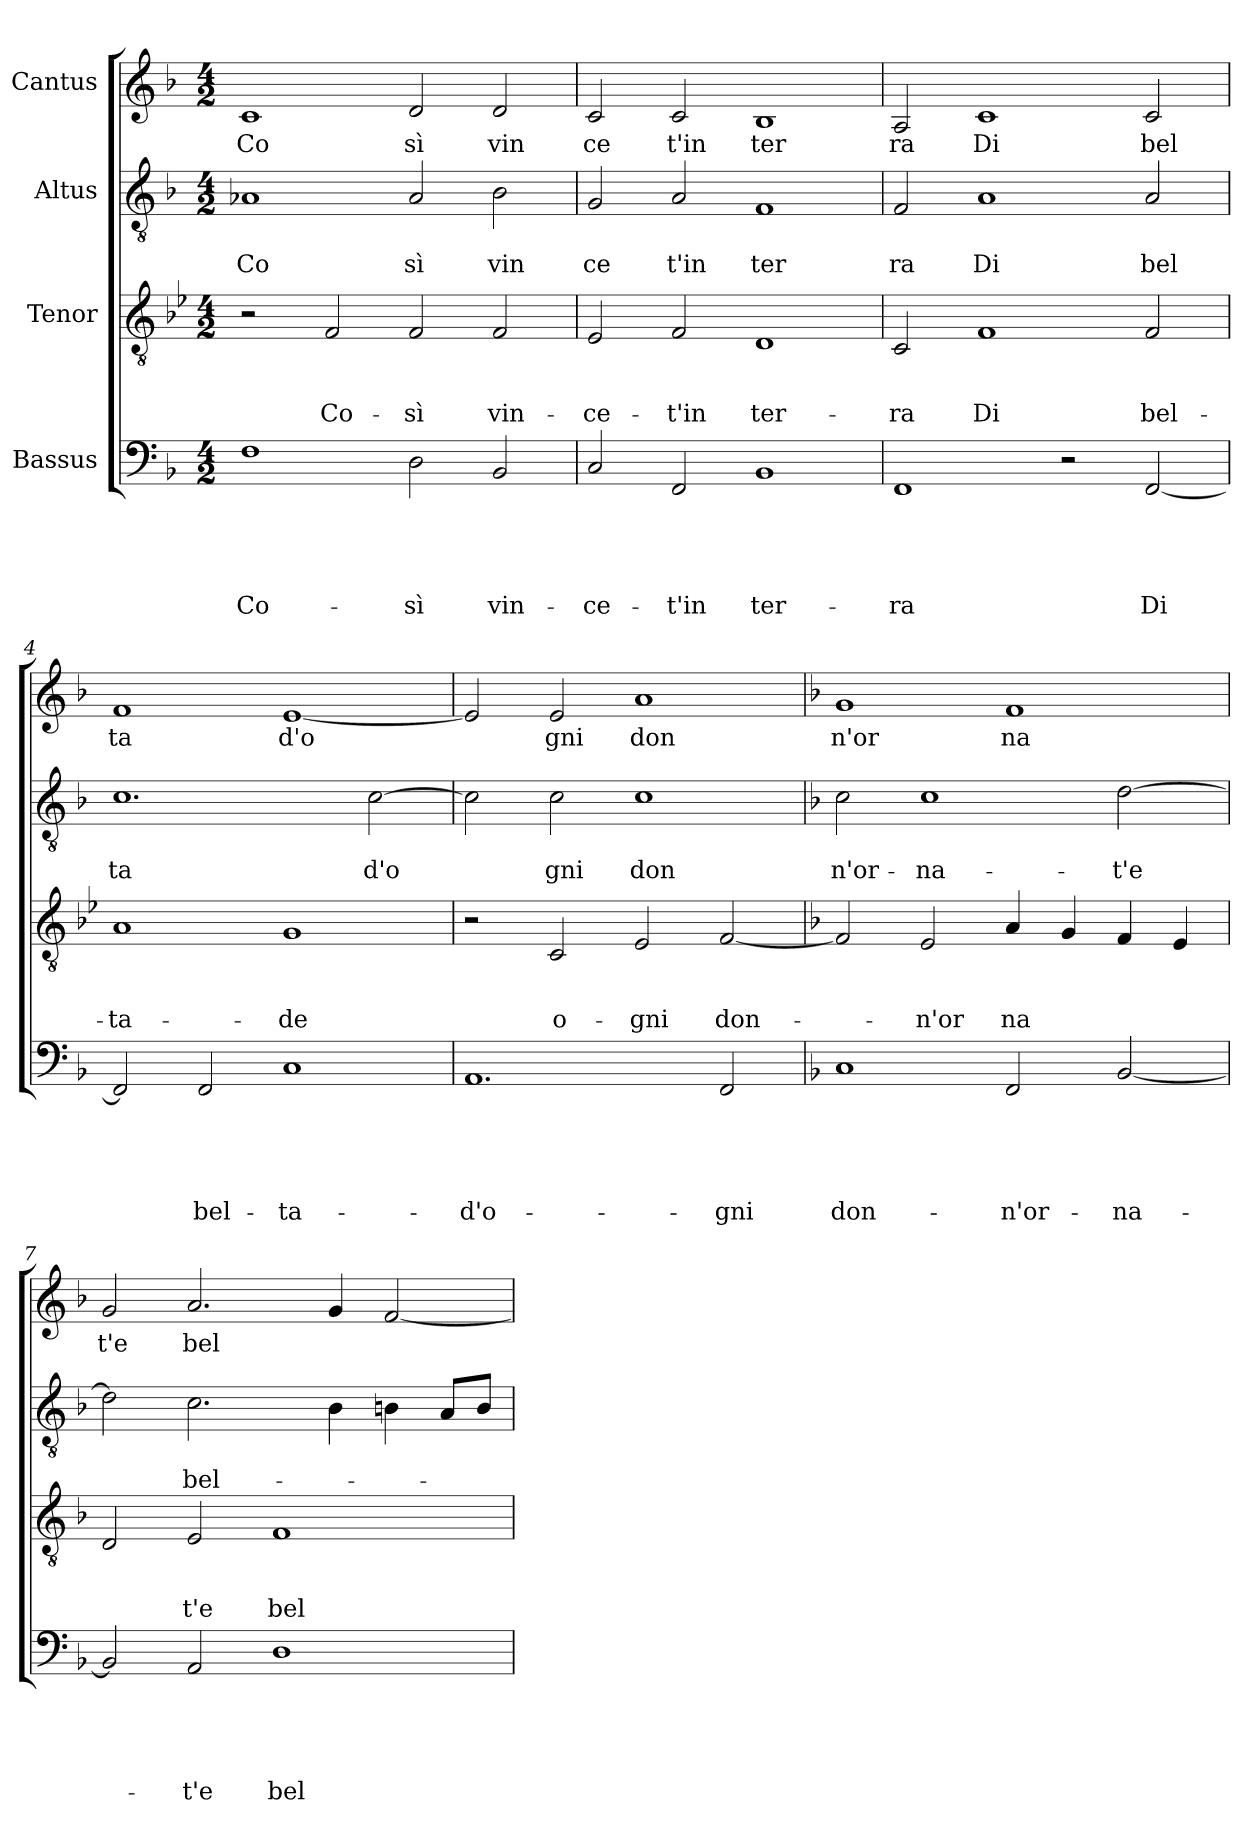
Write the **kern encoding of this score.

**kern	**text	**text	**text	**text	**text	**kern	**text	**text	**text	**kern	**text	**text	**kern	**text
*part4	*part4	*part4	*part4	*part4	*part4	*part3	*part3	*part3	*part3	*part2	*part2	*part2	*part1	*part1
*staff4	*staff4	*staff4	*staff4	*staff4	*staff4	*staff3	*staff3	*staff3	*staff3	*staff2	*staff2	*staff2	*staff1	*staff1
*I"Bassus	*	*	*	*	*	*I"Tenor	*	*	*	*I"Altus	*	*	*I"Cantus	*
*clefF4	*	*	*	*	*	*clefGv2	*	*	*	*clefGv2	*	*	*clefG2	*
*ITrd-3c-5	*	*	*	*	*	*	*	*	*	*ITrd-3c-5	*	*	*ITrd-3c-5	*
*k[b-e-]	*	*	*	*	*	*k[b-e-]	*	*	*	*k[b-e-]	*	*	*k[b-e-]	*
*B-:	*	*	*	*	*	*B-:	*	*	*	*B-:	*	*	*B-:	*
*M4/2	*	*	*	*	*	*M4/2	*	*	*	*M4/2	*	*	*M4/2	*
=1	=1	=1	=1	=1	=1	=1	=1	=1	=1	=1	=1	=1	=1	=1
!	!	!	!	!	!LO:LY:b	!	!	!	!	!	!	!LO:LY:b	!	!LO:LY:b
1B-	.	.	.	.	Co-	2r	.	.	.	1d-X	.	Co	1f	Co
!	!	!	!	!	!	!	!	!	!LO:LY:b	!	!	!	!	!
.	.	.	.	.	.	2F/	.	.	Co-	.	.	.	.	.
!	!	!	!	!	!LO:LY:b	!	!	!	!LO:LY:b	!	!	!LO:LY:b	!	!LO:LY:b
2G\	.	.	.	.	-sì	2F/	.	.	-sì	2d-/	.	sì	2g/	sì
!	!	!	!	!	!LO:LY:b	!	!	!	!LO:LY:b	!	!	!LO:LY:b	!	!LO:LY:b
2E-/	.	.	.	.	vin-	2F/	.	.	vin-	2e-\	.	vin	2g/	vin
=2	=2	=2	=2	=2	=2	=2	=2	=2	=2	=2	=2	=2	=2	=2
!	!	!	!	!	!LO:LY:b	!	!	!	!LO:LY:b	!	!	!LO:LY:b	!	!LO:LY:b
2F/	.	.	.	.	-ce-	2E-/	.	.	-ce-	2c/	.	ce	2f/	ce
!	!	!	!	!	!LO:LY:b	!	!	!	!LO:LY:b	!	!	!LO:LY:b	!	!LO:LY:b
2BB-/	.	.	.	.	-t'in	2F/	.	.	-t'in	2d/	.	t'in	2f/	t'in
!	!	!	!	!	!LO:LY:b	!	!	!	!LO:LY:b	!	!	!LO:LY:b	!	!LO:LY:b
1E-	.	.	.	.	ter-	1D	.	.	ter-	1B-	.	ter	1e-	ter
=3	=3	=3	=3	=3	=3	=3	=3	=3	=3	=3	=3	=3	=3	=3
!	!	!	!	!	!LO:LY:b	!	!	!	!LO:LY:b	!	!	!LO:LY:b	!	!LO:LY:b
1BB-	.	.	.	.	-ra	2C/	.	.	-ra	2B-/	.	ra	2d/	ra
!	!	!	!	!	!	!	!	!	!LO:LY:b	!	!	!LO:LY:b	!	!LO:LY:b
.	.	.	.	.	.	1F	.	.	Di	1d	.	Di	1f	Di
2r	.	.	.	.	.	.	.	.	.	.	.	.	.	.
!	!	!	!	!	!LO:LY:b	!	!	!	!LO:LY:b	!	!	!LO:LY:b	!	!LO:LY:b
[<2BB-/	.	.	.	.	Di	2F/	.	.	bel-	2d/	.	bel	2f/	bel
=4	=4	=4	=4	=4	=4	=4	=4	=4	=4	=4	=4	=4	=4	=4
!	!	!	!	!	!	!	!	!	!LO:LY:b	!	!	!LO:LY:b	!	!LO:LY:b
2BB-/]	.	.	.	.	.	1A	.	.	-ta-	1.f	.	ta	1b-	ta
!	!	!	!	!	!LO:LY:b	!	!	!	!	!	!	!	!	!
2BB-/	.	.	.	.	bel-	.	.	.	.	.	.	.	.	.
!	!	!	!	!	!LO:LY:b	!	!	!	!LO:LY:b	!	!	!	!	!LO:LY:b
1F	.	.	.	.	-ta-	1G	.	.	-de	.	.	.	[<1a	d'o
!	!	!	!	!	!	!	!	!	!	!	!	!LO:LY:b	!	!
.	.	.	.	.	.	.	.	.	.	[>2f\	.	d'o	.	.
=5	=5	=5	=5	=5	=5	=5	=5	=5	=5	=5	=5	=5	=5	=5
!	!	!	!	!	!LO:LY:b	!	!	!	!	!	!	!	!	!
1.D	.	.	.	.	-d'o-	2r	.	.	.	2f\]	.	.	2a</]	.
!	!	!	!	!	!	!	!	!	!LO:LY:b	!	!	!LO:LY:b	!	!LO:LY:b
.	.	.	.	.	.	2C/	.	.	o-	2f\	.	gni	2a/	gni
!	!	!	!	!	!	!	!	!	!LO:LY:b	!	!	!LO:LY:b	!	!LO:LY:b
.	.	.	.	.	.	2E-/	.	.	-gni	1f	.	don	1dd	don
!	!	!	!	!	!LO:LY:b	!	!	!	!LO:LY:b	!	!	!	!	!
2BB-/	.	.	.	.	-gni	[<2F/	.	.	don-	.	.	.	.	.
!!LO:LB:g=z
=6	=6	=6	=6	=6	=6	=6	=6	=6	=6	=6	=6	=6	=6	=6
*	*	*	*	*	*	*k[b-]	*	*	*	*	*	*	*	*
*	*	*	*	*	*	*F:	*	*	*	*	*	*	*	*
!	!	!	!	!	!LO:LY:b	!	!	!	!	!	!	!LO:LY:b	!	!LO:LY:b
1F	.	.	.	.	don-	2F/]	.	.	.	2f\	.	n'or-	1cc	n'or
!	!	!	!	!	!	!	!	!	!LO:LY:b	!	!	!LO:LY:b	!	!
.	.	.	.	.	.	2E/	.	.	-n'or	1f	.	-na-	.	.
!	!	!	!	!	!LO:LY:b	!	!	!	!LO:LY:b	!	!	!	!	!LO:LY:b
2BB-/	.	.	.	.	-n'or-	4A/	.	.	na	.	.	.	1b-	na
.	.	.	.	.	.	4G/	.	.	.	.	.	.	.	.
!	!	!	!	!	!LO:LY:b	!	!	!	!	!	!	!LO:LY:b	!	!
[<2E-/	.	.	.	.	-na-	4F/	.	.	.	[>2g\	.	-t'e	.	.
.	.	.	.	.	.	4E/	.	.	.	.	.	.	.	.
=7	=7	=7	=7	=7	=7	=7	=7	=7	=7	=7	=7	=7	=7	=7
!	!	!	!	!	!	!	!	!	!	!	!	!	!	!LO:LY:b
2E-/]	.	.	.	.	.	2D/	.	.	.	2g\]	.	.	2cc/	t'e
!	!	!	!	!	!LO:LY:b	!	!	!	!LO:LY:b	!	!	!LO:LY:b	!	!LO:LY:b
2D/	.	.	.	.	-t'e	2E/	.	.	t'e	2.f\	.	bel-	2.dd/	bel
!	!	!	!	!	!LO:LY:b	!	!	!	!LO:LY:b	!	!	!	!	!
1G	.	.	.	.	bel-	1F	.	.	bel	.	.	.	.	.
.	.	.	.	.	.	.	.	.	.	4e-\	.	.	4cc/	.
.	.	.	.	.	.	.	.	.	.	4en\	.	.	[<2b-/	.
.	.	.	.	.	.	.	.	.	.	8d/L	.	.	.	.
.	.	.	.	.	.	.	.	.	.	8e/J	.	.	.	.
=	=	=	=	=	=	=	=	=	=	=	=	=	=	=
*-	*-	*-	*-	*-	*-	*-	*-	*-	*-	*-	*-	*-	*-	*-
